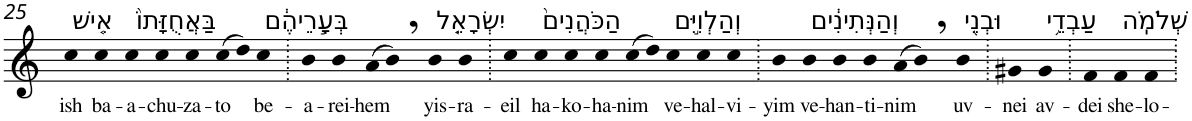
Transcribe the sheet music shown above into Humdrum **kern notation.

**kern	**text
*part1	*part1
*staff1	*staff1
*I"Piano	*
*I'Pno	*
!!LO:PB:g=z
*clefG2	*
*k[]	*
=25	=25
!LO:TX:a:t=אִ֤ישׁ	!
!	!LO:LY:b
4cc	ish
!LO:TX:a:t=בַּאֲחֻזָּתוֹ֙	!
!	!LO:LY:b
4cc	ba-
!	!LO:LY:b
4cc	-a-
!	!LO:LY:b
4cc	-chu-
!	!LO:LY:b
4cc	-za-
!	!LO:LY:b
(>8cc	-to
8dd)	.
!LO:TX:a:t=בְּעָ֣רֵיהֶ֔ם	!
!	!LO:LY:b
4cc	be-
=26.	=26.
!	!LO:LY:b
4b	-a-
!	!LO:LY:b
4b	-rei-
!	!LO:LY:b
(>8a	-hem
8b,)	.
!LO:TX:a:t=יִשְׂרָאֵ֤ל	!
!	!LO:LY:b
4b	yis-
!	!LO:LY:b
4b	-ra-
=27.	=27.
!	!LO:LY:b
4cc	-eil
!LO:TX:a:t=הַכֹּהֲנִים֙	!
!	!LO:LY:b
4cc	ha-
!	!LO:LY:b
4cc	-ko-
!	!LO:LY:b
4cc	-ha-
!	!LO:LY:b
(>8cc	-nim
8dd)	.
!LO:TX:a:t=וְהַלְוִיִּ֣ם	!
!	!LO:LY:b
4cc	ve-
!	!LO:LY:b
4cc	-hal-
!	!LO:LY:b
4cc	-vi-
=28.	=28.
!	!LO:LY:b
4b	-yim
!LO:TX:a:t=וְהַנְּתִינִ֔ים	!
!	!LO:LY:b
4b	ve-
!	!LO:LY:b
4b	-han-
!	!LO:LY:b
4b	-ti-
!	!LO:LY:b
(>8a	-nim
8b,)	.
!LO:TX:a:t=וּבְנֵ֖י	!
!	!LO:LY:b
4b	uv-
=29.	=29.
!	!LO:LY:b
4g#X	-nei
!LO:TX:a:t=עַבְדֵ֥י	!
!	!LO:LY:b
4g#	av-
=30.	=30.
!	!LO:LY:b
4f	-dei
!LO:TX:a:t=שְׁלֹמֹֽה	!
!	!LO:LY:b
4f	she-
!	!LO:LY:b
4f	-lo-
=.	=.
*-	*-
